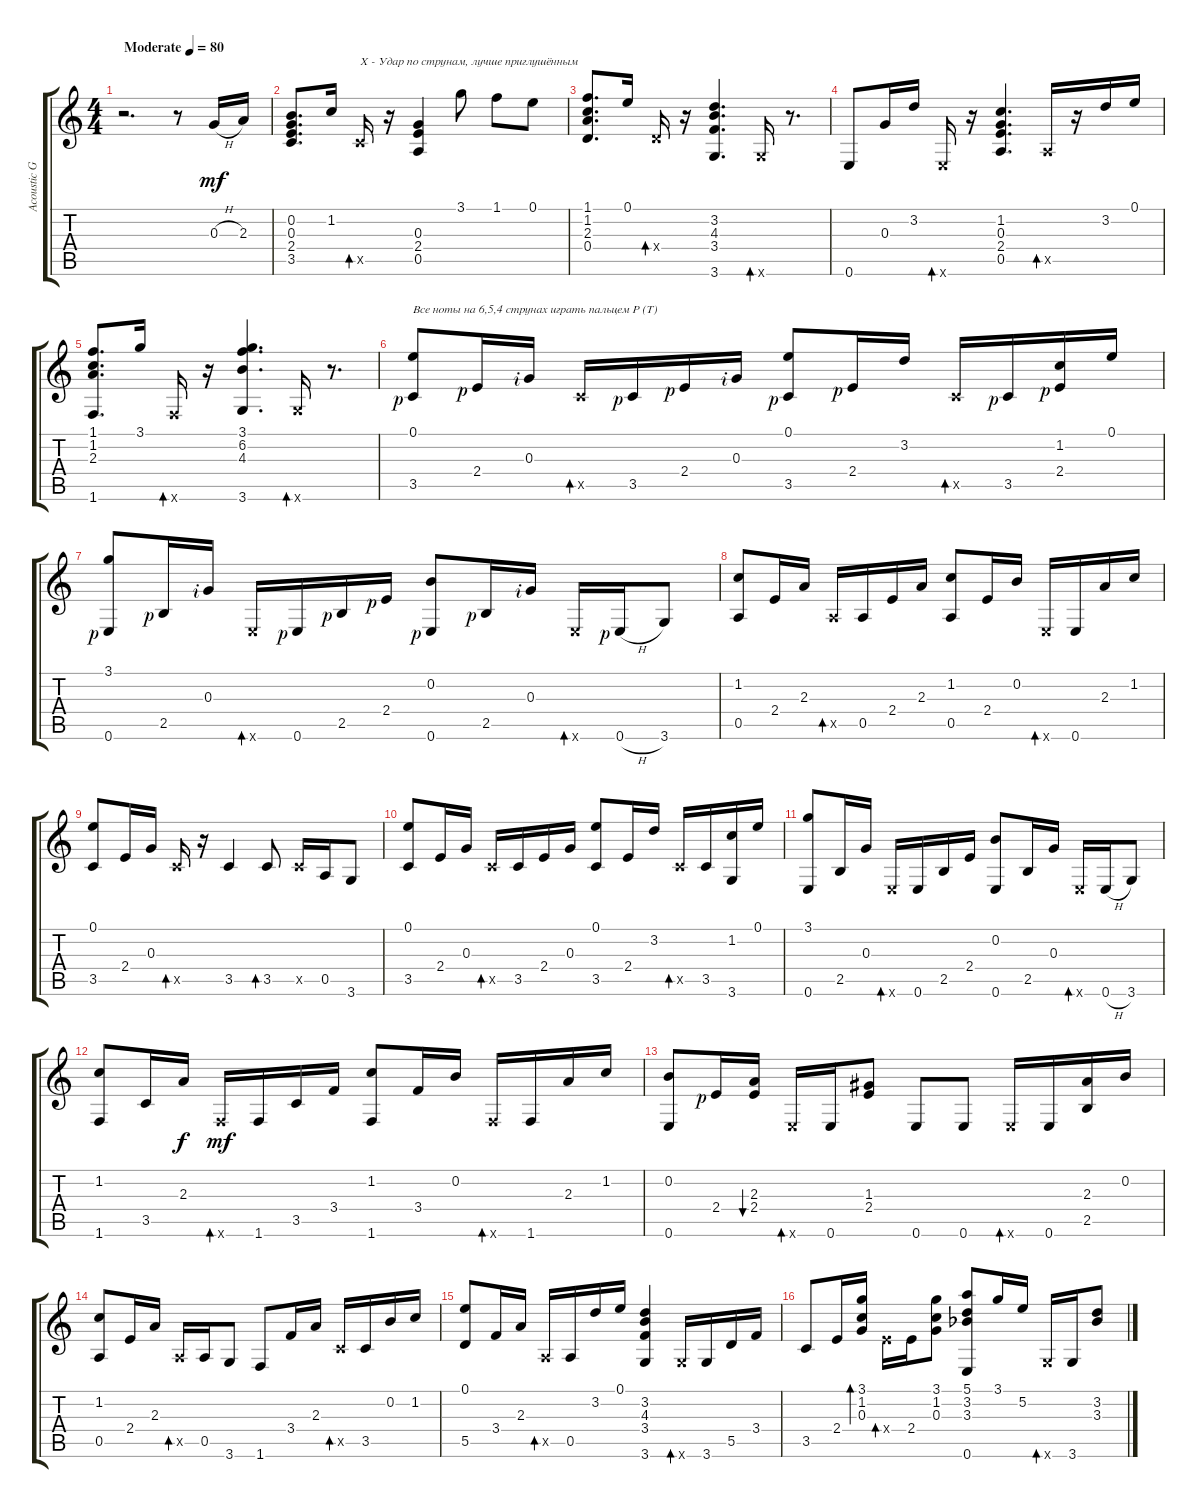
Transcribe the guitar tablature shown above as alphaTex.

\track ("Acoustic Guitar" "Acoustic G") {instrument acousticguitarnylon}
\staff {score tabs}
\tuning (E4 B3 G3 D3 A2 E2) {hide}
\ts (4 4)
\tempo (80 "Moderate")
\clef g2
\ks c
r.2{d dy mf instrument acousticguitarnylon} r.8 0.3{h}.16 2.3.16 |
(0.2 0.3 2.4 3.5).8{d} 1.2.16 3.5{x}.16{bd 60 txt "Х - Удар по струнам, лучше приглушённым"} r.16 (0.3 2.4 0.5).4 3.1.8 1.1.8 0.1.8 |
(1.1 1.2 2.3 0.4).8{d} 0.1.16 0.4{x}.16{bd 60} r.16 (3.2 4.3 3.4 3.6).4{d} 3.6{x}.16{bd 60} r.8{d} |
0.6.8 0.3.16 3.2.16 0.6{x}.16{bd 60} r.16 (1.2 0.3 2.4 0.5).4{d} 0.5{x}.16{bd 60} r.16 3.2.16 0.1.16 |
(1.1 1.2 2.3 1.6).8{d} 3.1.16 1.6{x}.16{bd 60} r.16 (3.1 6.2 4.3 3.6).4{d} 3.6{x}.16{bd 60} r.8{d} |
(0.1 3.5{rf 1}).8{txt "Все ноты на 6,5,4 струнах играть пальцем P (T)"} 2.4{rf 1}.16 0.3{rf 2}.16 3.5{x}.16{bd 60} 3.5{rf 1}.16 2.4{rf 1}.16 0.3{rf 2}.16 (0.1 3.5{rf 1}).8 2.4{rf 1}.16 3.2.16 3.5{x}.16{bd 60} 3.5{rf 1}.16 (1.2 2.4{rf 1}).16 0.1.16 |
(3.1 0.6{rf 1}).8 2.5{rf 1}.16 0.3{rf 2}.16 0.6{x}.16{bd 60} 0.6{rf 1}.16 2.5{rf 1}.16 2.4{rf 1}.16 (0.2 0.6{rf 1}).8 2.5{rf 1}.16 0.3{rf 2}.16 0.6{x}.16{bd 60} 0.6{h rf 1}.16 3.6.8 |
(1.2 0.5).8 2.4.16 2.3.16 0.5{x}.16{bd 60} 0.5.16 2.4.16 2.3.16 (1.2 0.5).8 2.4.16 0.2.16 0.6{x}.16{bd 60} 0.6.16 2.3.16 1.2.16 |
(0.1 3.5).8 2.4.16 0.3.16 3.5{x}.16{bd 60} r.16 3.5.4 3.5.8{bd 60} 3.5{x}.16 0.5.16 3.6.8 |
(0.1 3.5).8 2.4.16 0.3.16 3.5{x}.16{bd 60} 3.5.16 2.4.16 0.3.16 (0.1 3.5).8 2.4.16 3.2.16 3.5{x}.16{bd 60} 3.5.16 (1.2 3.6).16 0.1.16 |
(3.1 0.6).8 2.5.16 0.3.16 0.6{x}.16{bd 60} 0.6.16 2.5.16 2.4.16 (0.2 0.6).8 2.5.16 0.3.16 0.6{x}.16{bd 60} 0.6{h}.16 3.6.8 |
(1.2 1.6).8 3.5.16 2.3.16{dy f} 1.6{x}.16{bd 60 dy mf} 1.6.16 3.5.16 3.4.16 (1.2 1.6).8 3.4.16 0.2.16 1.6{x}.16{bd 60} 1.6.16 2.3.16 1.2.16 |
(0.2 0.6).8 2.4{rf 1}.16 (2.3 2.4).16{bu 60} 0.6{x}.16{bd 60} 0.6.16 (1.3 2.4).8 0.6.8 0.6.8 0.6{x}.16{bd 60} 0.6.16 (2.3 2.5).16 0.2.16 |
(1.2 0.5).8 2.4.16 2.3.16 0.5{x}.16{bd 60} 0.5.16 3.6.8 1.6.8 3.4.16 2.3.16 3.5{x}.16{bd 60} 3.5.16 0.2.16 1.2.16 |
(0.1 5.5).8 3.4.16 2.3.16 0.5{x}.16{bd 60} 0.5.16 3.2.16 0.1.16 (3.2 4.3 3.4 3.6).4 3.6{x}.16{bd 60} 3.6.16 5.5.16 3.4.16 |
3.5.8 2.4.16 (3.1 1.2 0.3).16{bd 240} 2.4{x}.16{bd 60} 2.4.16 (3.1 1.2 0.3).8 (5.1 3.2 3.3{acc b} 0.6).8 3.1.16 5.2.16 3.6{x}.16{bd 60} 3.6.16 (3.2 3.3{acc b}).8
